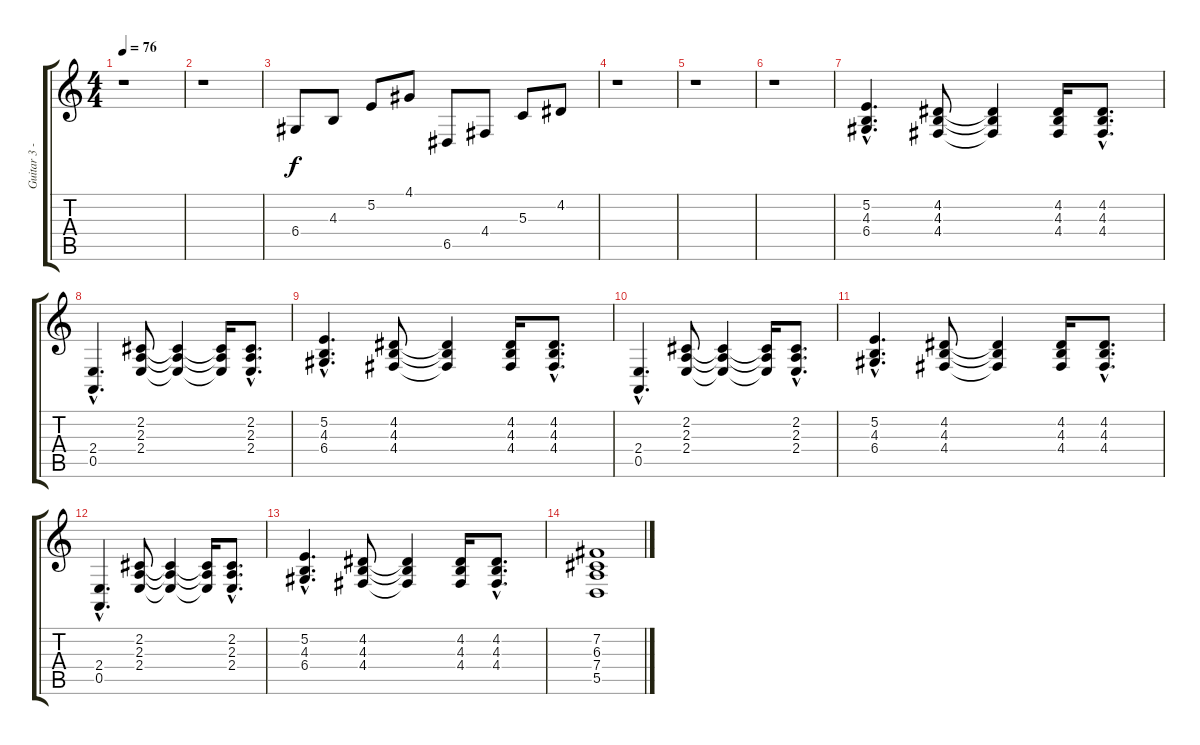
\track ("Guitar 3 - chorus + delay" "Guitar 3 -") {instrument brasssection}
\staff {score tabs}
\tuning (E4 B3 G3 D3 A2 E2) {hide}
\ts (4 4)
\tempo 76
\clef g2
\ks c
r.1{dy f} |
r.1 |
6.4.8 4.3.8 5.2.8 4.1.8 6.5.8 4.4.8 5.3.8 4.2.8 |
r.1 |
r.1 |
r.1 |
(5.2{hac} 4.3{hac} 6.4{hac}).4{d} (4.2 4.3 4.4).8 (4.2{t} 4.3{t} 4.4{t}).4 (4.2 4.3 4.4).16 (4.2{hac} 4.3{hac} 4.4{hac}).8{d} |
(2.4{hac} 0.5{hac}).4{d} (2.2 2.3 2.4).8 (2.2{t} 2.3{t} 2.4{t}).4 (2.2{t} 2.3{t} 2.4{t}).16 (2.2{hac} 2.3{hac} 2.4{hac}).8{d} |
(5.2{hac} 4.3{hac} 6.4{hac}).4{d} (4.2 4.3 4.4).8 (4.2{t} 4.3{t} 4.4{t}).4 (4.2 4.3 4.4).16 (4.2{hac} 4.3{hac} 4.4{hac}).8{d} |
(2.4{hac} 0.5{hac}).4{d} (2.2 2.3 2.4).8 (2.2{t} 2.3{t} 2.4{t}).4 (2.2{t} 2.3{t} 2.4{t}).16 (2.2{hac} 2.3{hac} 2.4{hac}).8{d} |
(5.2{hac} 4.3{hac} 6.4{hac}).4{d} (4.2 4.3 4.4).8 (4.2{t} 4.3{t} 4.4{t}).4 (4.2 4.3 4.4).16 (4.2{hac} 4.3{hac} 4.4{hac}).8{d} |
(2.4{hac} 0.5{hac}).4{d} (2.2 2.3 2.4).8 (2.2{t} 2.3{t} 2.4{t}).4 (2.2{t} 2.3{t} 2.4{t}).16 (2.2{hac} 2.3{hac} 2.4{hac}).8{d} |
(5.2{hac} 4.3{hac} 6.4{hac}).4{d} (4.2 4.3 4.4).8 (4.2{t} 4.3{t} 4.4{t}).4 (4.2 4.3 4.4).16 (4.2{hac} 4.3{hac} 4.4{hac}).8{d} |
(7.2 6.3 7.4 5.5).1
